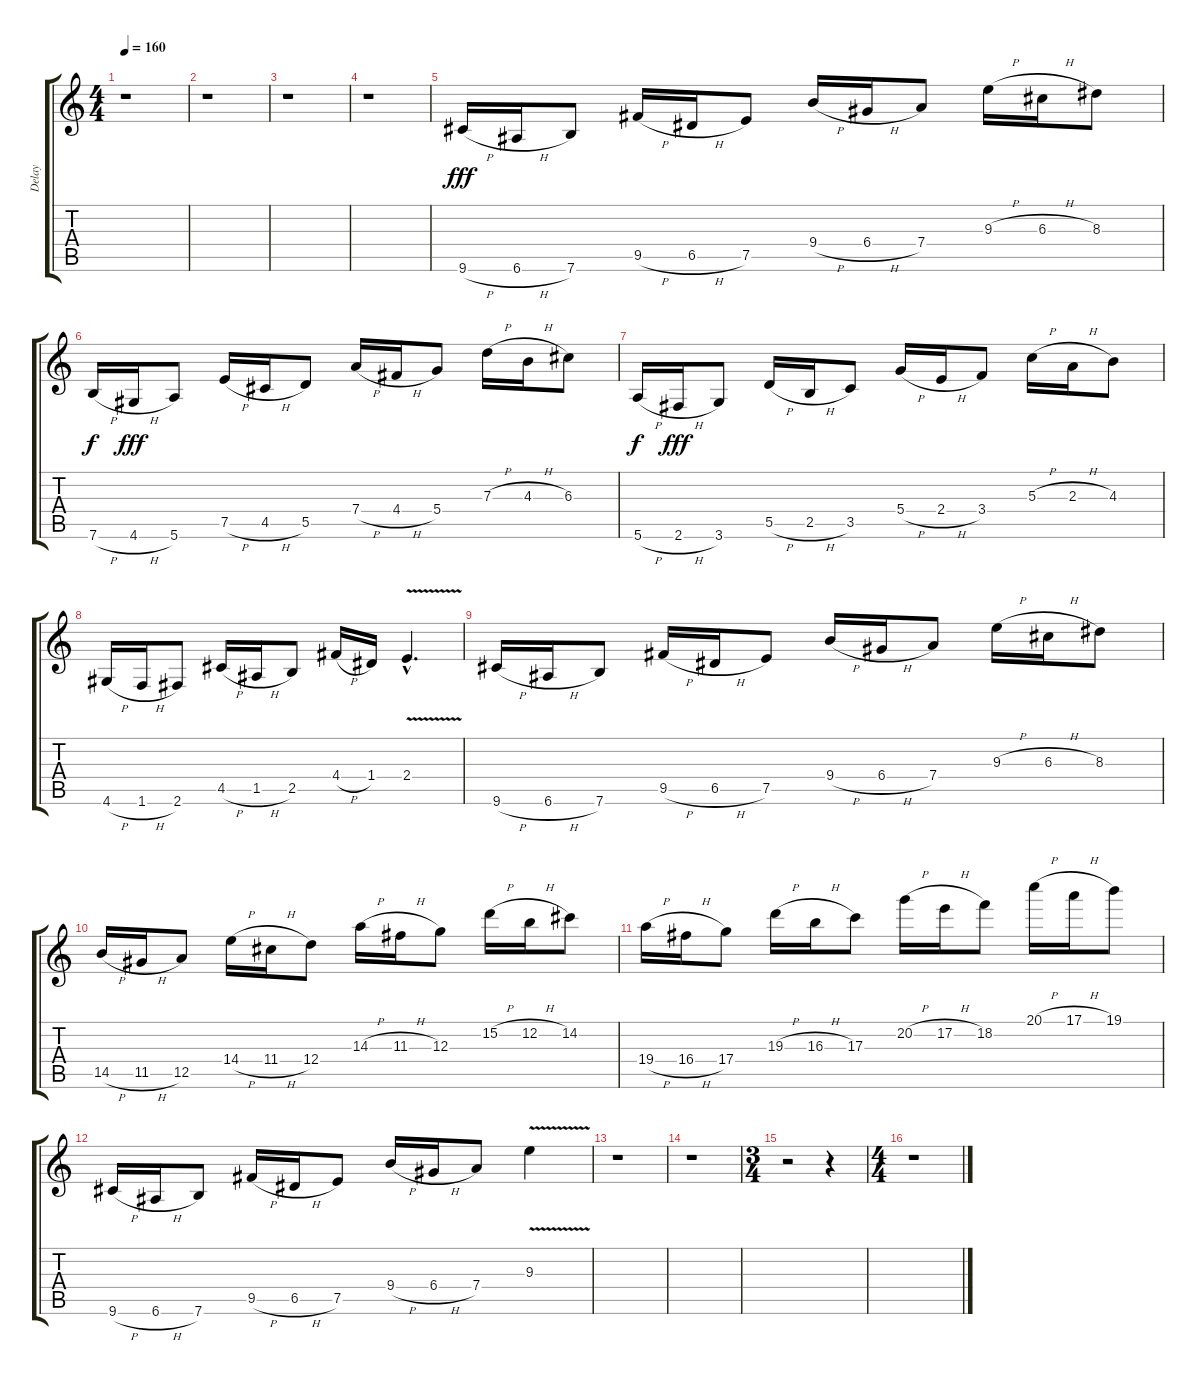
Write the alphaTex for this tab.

\track ("Delay" "Delay") {instrument electricguitarmuted}
\staff {score tabs}
\tuning (E4 B3 G3 D3 A2 E2) {hide}
\ts (4 4)
\tempo 160
\clef g2
\ks c
r.1{dy f} |
r.1 |
r.1 |
r.1 |
9.6{h}.16{dy fff} 6.6{h}.16 7.6.8 9.5{h}.16 6.5{h}.16 7.5.8 9.4{h}.16 6.4{h}.16 7.4.8 9.3{h}.16 6.3{h}.16 8.3.8 |
7.6{h}.16{dy f} 4.6{h}.16{dy fff} 5.6.8 7.5{h}.16 4.5{h}.16 5.5.8 7.4{h}.16 4.4{h}.16 5.4.8 7.3{h}.16 4.3{h}.16 6.3.8 |
5.6{h}.16{dy f} 2.6{h}.16{dy fff} 3.6.8 5.5{h}.16 2.5{h}.16 3.5.8 5.4{h}.16 2.4{h}.16 3.4.8 5.3{h}.16 2.3{h}.16 4.3.8 |
4.6{h}.16 1.6{h}.16 2.6.8 4.5{h}.16 1.5{h}.16 2.5.8 4.4{h}.16 1.4.16 2.4{v hac}.4{d} |
9.6{h}.16 6.6{h}.16 7.6.8 9.5{h}.16 6.5{h}.16 7.5.8 9.4{h}.16 6.4{h}.16 7.4.8 9.3{h}.16 6.3{h}.16 8.3.8 |
14.5{h}.16 11.5{h}.16 12.5.8 14.4{h}.16 11.4{h}.16 12.4.8 14.3{h}.16 11.3{h}.16 12.3.8 15.2{h}.16 12.2{h}.16 14.2.8 |
19.4{h}.16 16.4{h}.16 17.4.8 19.3{h}.16 16.3{h}.16 17.3.8 20.2{h}.16 17.2{h}.16 18.2.8 20.1{h}.16 17.1{h}.16 19.1.8 |
9.6{h}.16 6.6{h}.16 7.6.8 9.5{h}.16 6.5{h}.16 7.5.8 9.4{h}.16 6.4{h}.16 7.4.8 9.3{v}.4 |
r.1 |
r.1 |
\ts (3 4)
r.2 r.4 |
\ts (4 4)
r.1
